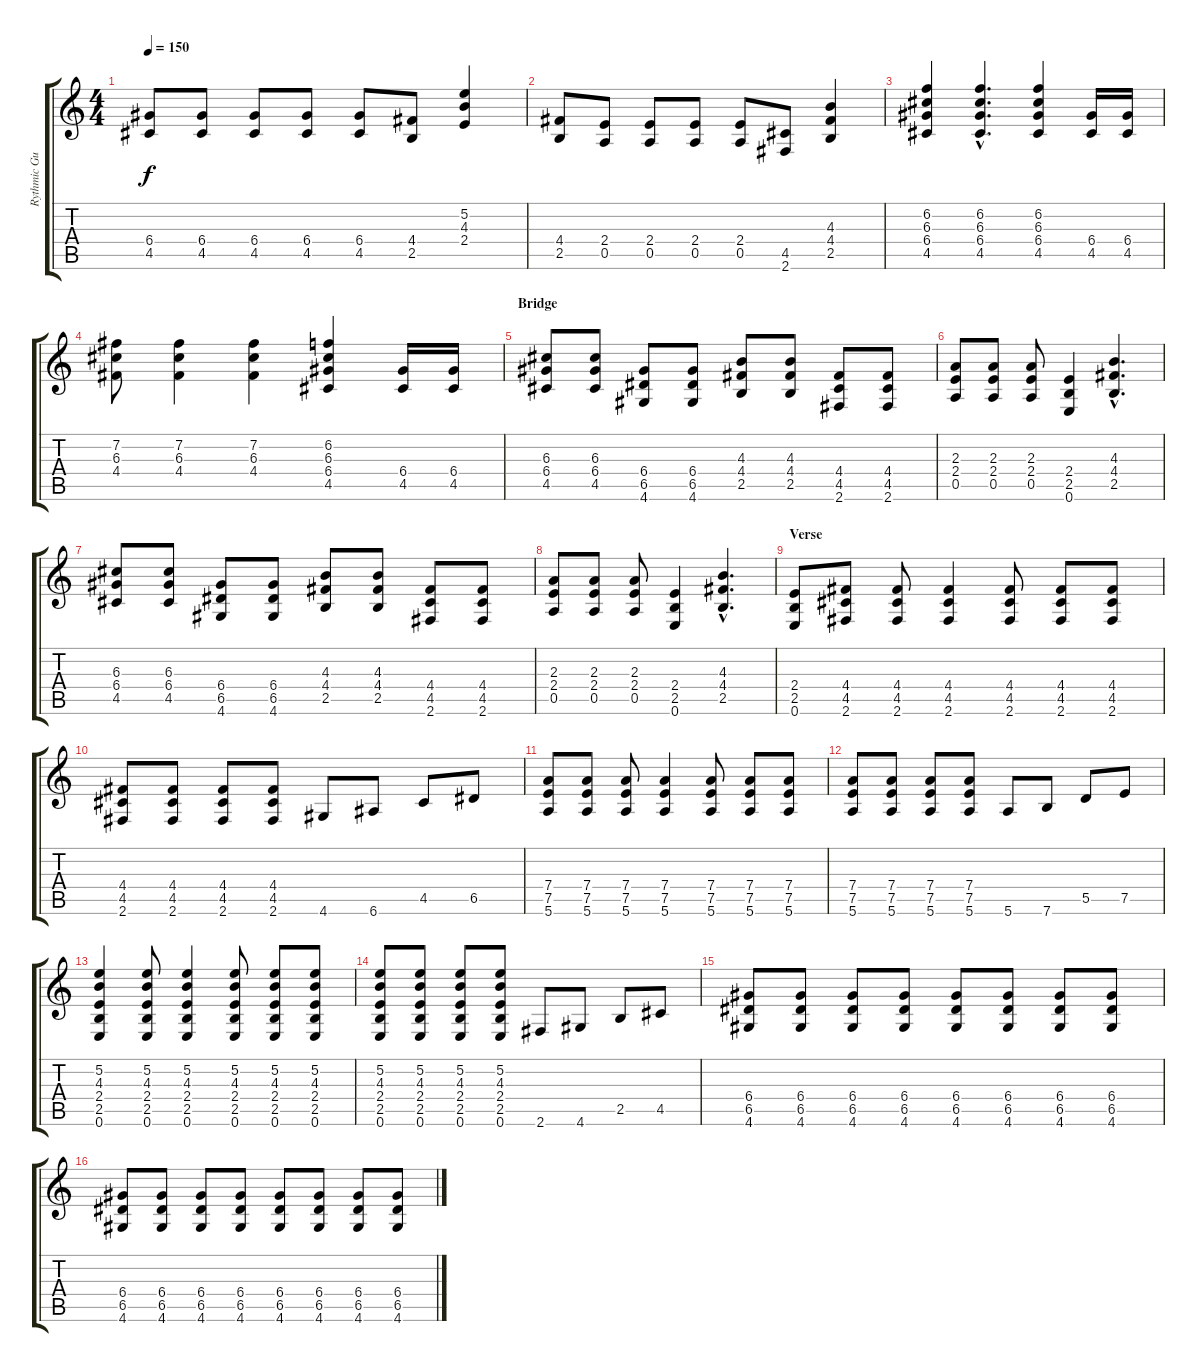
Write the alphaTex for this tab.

\track ("Rythmic Guitar" "Rythmic Gu") {instrument overdrivenguitar}
\staff {score tabs}
\tuning (E4 B3 G3 D3 A2 E2) {hide}
\ts (4 4)
\section ("" "")
\tempo 150
\clef g2
\ks c
(6.4 4.5).8{dy f} (6.4 4.5).8 (6.4 4.5).8 (6.4 4.5).8 (6.4 4.5).8 (4.4 2.5).8 (5.2 4.3 2.4).4 |
(4.4 2.5).8 (2.4 0.5).8 (2.4 0.5).8 (2.4 0.5).8 (2.4 0.5).8 (4.5 2.6).8 (4.3 4.4 2.5).4 |
(6.2 6.3 6.4 4.5).4 (6.2{hac} 6.3{hac} 6.4{hac} 4.5{hac}).4{d} (6.2 6.3 6.4 4.5).4 (6.4 4.5).16 (6.4 4.5).16 |
(7.2 6.3 4.4).8 (7.2 6.3 4.4).4 (7.2 6.3 4.4).4 (6.2 6.3 6.4 4.5).4 (6.4 4.5).16 (6.4 4.5).16 |
\section ("" "Bridge")
(6.3 6.4 4.5).8 (6.3 6.4 4.5).8 (6.4 6.5 4.6).8 (6.4 6.5 4.6).8 (4.3 4.4 2.5).8 (4.3 4.4 2.5).8 (4.4 4.5 2.6).8 (4.4 4.5 2.6).8 |
(2.3 2.4 0.5).8 (2.3 2.4 0.5).8 (2.3 2.4 0.5).8 (2.4 2.5 0.6).4 (4.3{hac} 4.4{hac} 2.5{hac}).4{d} |
\section ("" "")
(6.3 6.4 4.5).8 (6.3 6.4 4.5).8 (6.4 6.5 4.6).8 (6.4 6.5 4.6).8 (4.3 4.4 2.5).8 (4.3 4.4 2.5).8 (4.4 4.5 2.6).8 (4.4 4.5 2.6).8 |
(2.3 2.4 0.5).8 (2.3 2.4 0.5).8 (2.3 2.4 0.5).8 (2.4 2.5 0.6).4 (4.3{hac} 4.4{hac} 2.5{hac}).4{d} |
\section ("" "Verse")
(2.4 2.5 0.6).8 (4.4 4.5 2.6).8 (4.4 4.5 2.6).8 (4.4 4.5 2.6).4 (4.4 4.5 2.6).8 (4.4 4.5 2.6).8 (4.4 4.5 2.6).8 |
(4.4 4.5 2.6).8 (4.4 4.5 2.6).8 (4.4 4.5 2.6).8 (4.4 4.5 2.6).8 4.6.8 6.6.8 4.5.8 6.5.8 |
(7.4 7.5 5.6).8 (7.4 7.5 5.6).8 (7.4 7.5 5.6).8 (7.4 7.5 5.6).4 (7.4 7.5 5.6).8 (7.4 7.5 5.6).8 (7.4 7.5 5.6).8 |
(7.4 7.5 5.6).8 (7.4 7.5 5.6).8 (7.4 7.5 5.6).8 (7.4 7.5 5.6).8 5.6.8 7.6.8 5.5.8 7.5.8 |
(5.2 4.3 2.4 2.5 0.6).4 (5.2 4.3 2.4 2.5 0.6).8 (5.2 4.3 2.4 2.5 0.6).4 (5.2 4.3 2.4 2.5 0.6).8 (5.2 4.3 2.4 2.5 0.6).8 (5.2 4.3 2.4 2.5 0.6).8 |
(5.2 4.3 2.4 2.5 0.6).8 (5.2 4.3 2.4 2.5 0.6).8 (5.2 4.3 2.4 2.5 0.6).8 (5.2 4.3 2.4 2.5 0.6).8 2.6.8 4.6.8 2.5.8 4.5.8 |
(6.4 6.5 4.6).8 (6.4 6.5 4.6).8 (6.4 6.5 4.6).8 (6.4 6.5 4.6).8 (6.4 6.5 4.6).8 (6.4 6.5 4.6).8 (6.4 6.5 4.6).8 (6.4 6.5 4.6).8 |
(6.4 6.5 4.6).8 (6.4 6.5 4.6).8 (6.4 6.5 4.6).8 (6.4 6.5 4.6).8 (6.4 6.5 4.6).8 (6.4 6.5 4.6).8 (6.4 6.5 4.6).8 (6.4 6.5 4.6).8
